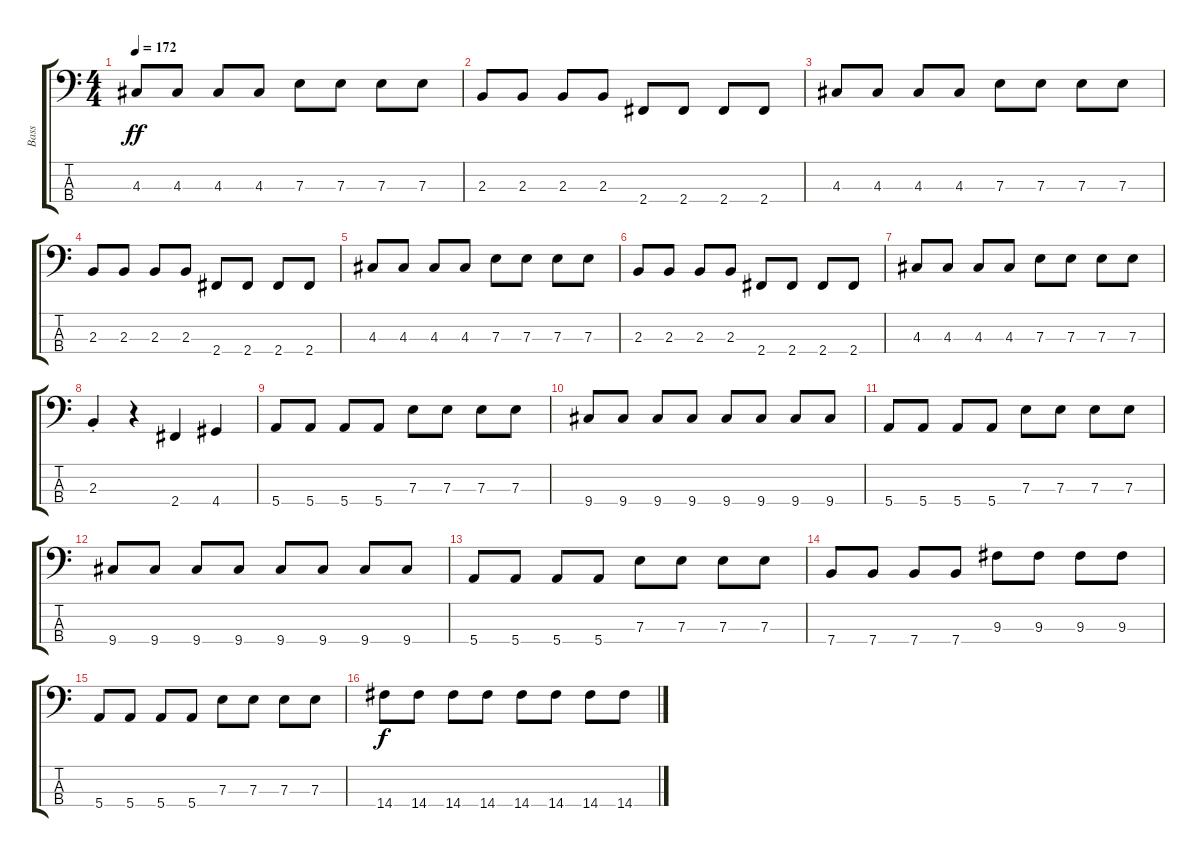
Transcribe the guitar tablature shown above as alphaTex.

\track ("Bass" "Bass") {instrument electricbassfinger}
\staff {score tabs}
\tuning (G2 D2 A1 E1) {hide}
\ts (4 4)
\tempo 172
\clef f4
\ks c
4.3.8{dy ff} 4.3.8 4.3.8 4.3.8 7.3.8 7.3.8 7.3.8 7.3.8 |
2.3.8 2.3.8 2.3.8 2.3.8 2.4.8 2.4.8 2.4.8 2.4.8 |
4.3.8 4.3.8 4.3.8 4.3.8 7.3.8 7.3.8 7.3.8 7.3.8 |
2.3.8 2.3.8 2.3.8 2.3.8 2.4.8 2.4.8 2.4.8 2.4.8 |
4.3.8 4.3.8 4.3.8 4.3.8 7.3.8 7.3.8 7.3.8 7.3.8 |
2.3.8 2.3.8 2.3.8 2.3.8 2.4.8 2.4.8 2.4.8 2.4.8 |
4.3.8 4.3.8 4.3.8 4.3.8 7.3.8 7.3.8 7.3.8 7.3.8 |
2.3{st}.4 r.4 2.4.4 4.4.4 |
5.4.8 5.4.8 5.4.8 5.4.8 7.3.8 7.3.8 7.3.8 7.3.8 |
9.4.8 9.4.8 9.4.8 9.4.8 9.4.8 9.4.8 9.4.8 9.4.8 |
5.4.8 5.4.8 5.4.8 5.4.8 7.3.8 7.3.8 7.3.8 7.3.8 |
9.4.8 9.4.8 9.4.8 9.4.8 9.4.8 9.4.8 9.4.8 9.4.8 |
5.4.8 5.4.8 5.4.8 5.4.8 7.3.8 7.3.8 7.3.8 7.3.8 |
7.4.8 7.4.8 7.4.8 7.4.8 9.3.8 9.3.8 9.3.8 9.3.8 |
5.4.8 5.4.8 5.4.8 5.4.8 7.3.8 7.3.8 7.3.8 7.3.8 |
14.4.8{dy f} 14.4.8 14.4.8 14.4.8 14.4.8 14.4.8 14.4.8 14.4.8
